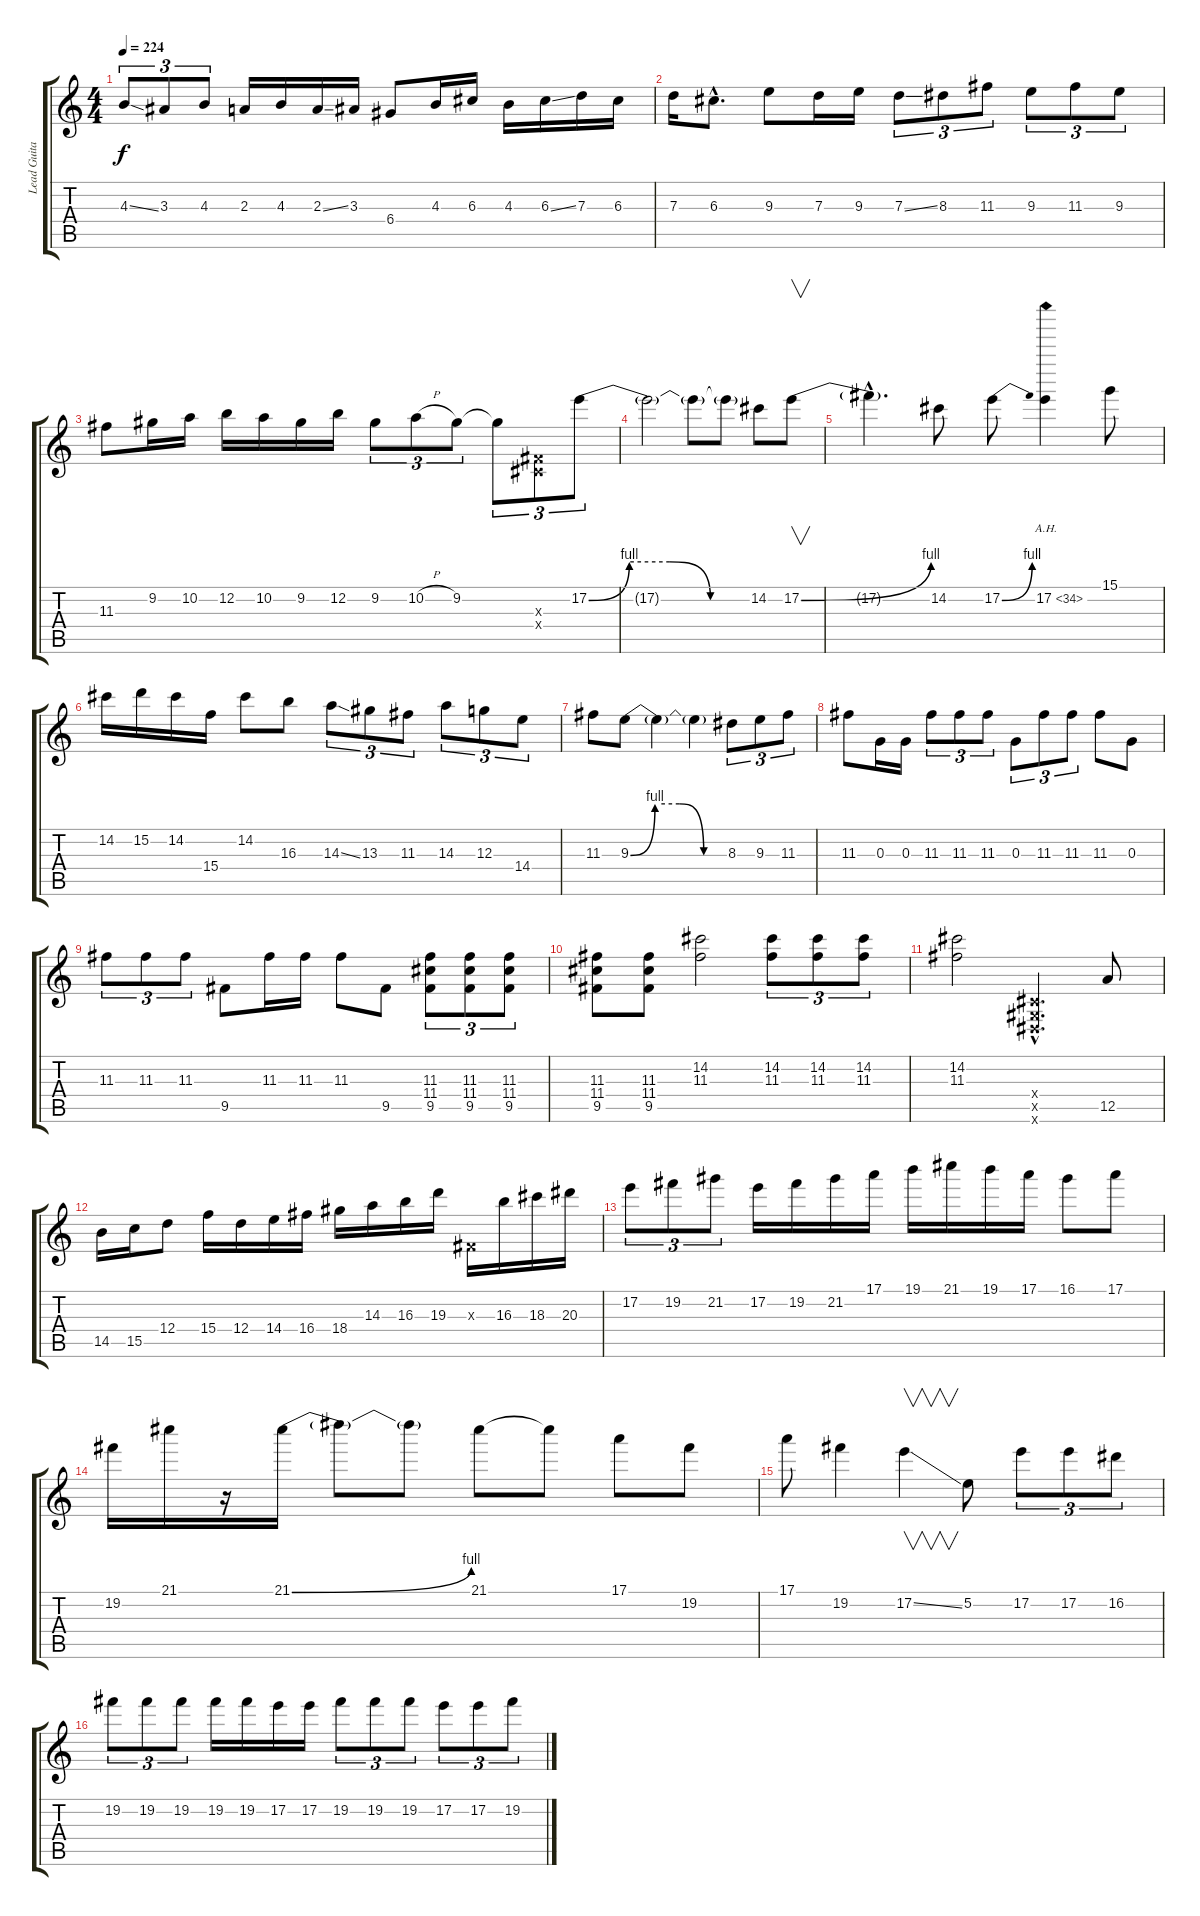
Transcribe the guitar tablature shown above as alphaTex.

\track ("Lead Guitar" "Lead Guita") {instrument distortionguitar}
\staff {score tabs}
\tuning (E4 B3 G3 D3 A2 E2) {hide}
\ts (4 4)
\tempo 224
\clef g2
\ks c
4.3{ss}.8{tu (3 2) dy f} 3.3.8{tu (3 2)} 4.3.8{tu (3 2)} 2.3.16 4.3.16 2.3{ss}.16 3.3.16 6.4.8 4.3.16 6.3.16 4.3.16 6.3{ss}.16 7.3.16 6.3.16 |
7.3.16 6.3{hac}.8{d} 9.3.8 7.3.16 9.3.16 7.3{ss}.8{tu (3 2)} 8.3.8{tu (3 2)} 11.3.8{tu (3 2)} 9.3.8{tu (3 2)} 11.3.8{tu (3 2)} 9.3.8{tu (3 2)} |
11.3.8 9.2.16 10.2.16 12.2.16 10.2.16 9.2.16 12.2.16 9.2.8{tu (3 2)} 10.2{h}.8{tu (3 2)} 9.2.8{tu (3 2)} 9.2{t}.8{tu (3 2)} (-1.3{x} -1.4{x}).8{tu (3 2)} 17.2{be (custom 0 0 15 4 30 4 45 0 60 0)}.8{tu (3 2)} |
17.2{t}.2 17.2{t}.8 17.2{t}.8 14.2.8 17.2{be (bend 0 0 60 4)}.8{v} |
17.2{hac t}.4{d} 14.2.8 17.2{be (bend 0 0 60 4)}.8 17.2{ah 17}.4 15.1.8 |
14.2.16 15.2.16 14.2.16 15.4.16 14.2.8 16.3.8 14.3{ss}.8{tu (3 2)} 13.3.8{tu (3 2)} 11.3.8{tu (3 2)} 14.3.8{tu (3 2)} 12.3.8{tu (3 2)} 14.4.8{tu (3 2)} |
11.3.8 9.3{be (custom 0 0 15 4 30 4 45 0 60 0)}.8 9.3{t}.4 9.3{t}.4 8.3.8{tu (3 2)} 9.3.8{tu (3 2)} 11.3.8{tu (3 2)} |
11.3.8 0.3.16 0.3.16 11.3.8{tu (3 2)} 11.3.8{tu (3 2)} 11.3.8{tu (3 2)} 0.3.8{tu (3 2)} 11.3.8{tu (3 2)} 11.3.8{tu (3 2)} 11.3.8 0.3.8 |
11.3.8{tu (3 2)} 11.3.8{tu (3 2)} 11.3.8{tu (3 2)} 9.5.8 11.3.16 11.3.16 11.3.8 9.5.8 (11.3 11.4 9.5).8{tu (3 2)} (11.3 11.4 9.5).8{tu (3 2)} (11.3 11.4 9.5).8{tu (3 2)} |
(11.3 11.4 9.5).8 (11.3 11.4 9.5).8 (14.2 11.3).2 (14.2 11.3).8{tu (3 2)} (14.2 11.3).8{tu (3 2)} (14.2 11.3).8{tu (3 2)} |
(14.2 11.3).2 (-1.4{hac x} -1.5{hac x} -1.6{hac x}).4{d} 12.5.8 |
14.5.16 15.5.16 12.4.8 15.4.16 12.4.16 14.4.16 16.4.16 18.4.16 14.3.16 16.3.16 19.3.16 -1.3{x}.16 16.3.16 18.3.16 20.3.16 |
17.2.8{tu (3 2)} 19.2.8{tu (3 2)} 21.2.8{tu (3 2)} 17.2.16 19.2.16 21.2.16 17.1.16 19.1.16 21.1.16 19.1.16 17.1.16 16.1.8 17.1.8 |
19.2.16 21.1.16 r.16 21.1{be (bend 0 0 60 4)}.16 21.1{t}.8 21.1{t}.8 21.1.8 21.1{t}.8 17.1.8 19.2.8 |
17.1.8 19.2.4 17.2{ss}.4{v} 5.2.8 17.2.8{tu (3 2)} 17.2.8{tu (3 2)} 16.2.8{tu (3 2)} |
19.2.8{tu (3 2)} 19.2.8{tu (3 2)} 19.2.8{tu (3 2)} 19.2.16 19.2.16 17.2.16 17.2.16 19.2.8{tu (3 2)} 19.2.8{tu (3 2)} 19.2.8{tu (3 2)} 17.2.8{tu (3 2)} 17.2.8{tu (3 2)} 19.2.8{tu (3 2)}
